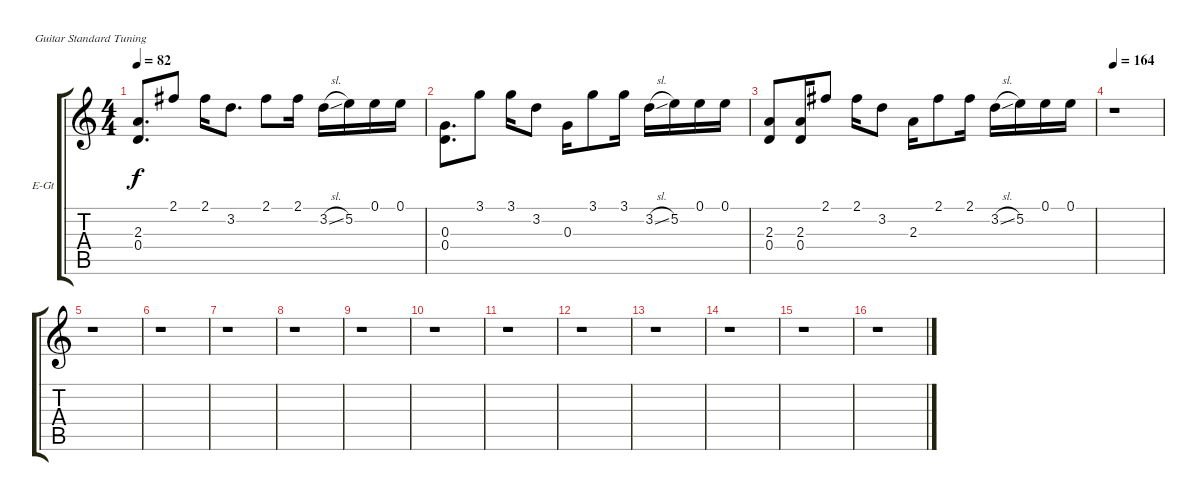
\bracketExtendMode groupsimilarinstruments
\firstSystemTrackNameOrientation horizontal
\otherSystemsTrackNameOrientation horizontal
\track ("Guitar 2rt 1" "E-Gt") {instrument acousticgrandpiano}
\staff {score tabs}
\tuning (E4 B3 G3 D3 A2 E2)
\displaytranspose 12
\ts (4 4)
\tempo 82
\clef g2
\ks c
(2.3 0.4).8{d dy f} 2.1.8 2.1.16 3.2.8{d} 2.1.8 2.1.16 3.2{sl}.16 5.2.16 0.1.16 0.1.16 |
(0.3 0.4).8{d} 3.1.8 3.1.16 3.2.8 0.3.16 3.1.8 3.1.16 3.2{sl}.16 5.2.16 0.1.16 0.1.16 |
(2.3 0.4).8 (2.3 0.4).16 2.1.8 2.1.16 3.2.8 2.3.16 2.1.8 2.1.16 3.2{sl}.16 5.2.16 0.1.16 0.1.16 |
\tempo 164
r.1 |
r.1 |
r.1 |
r.1 |
r.1 |
r.1 |
r.1 |
r.1 |
r.1 |
r.1 |
r.1 |
r.1 |
r.1
